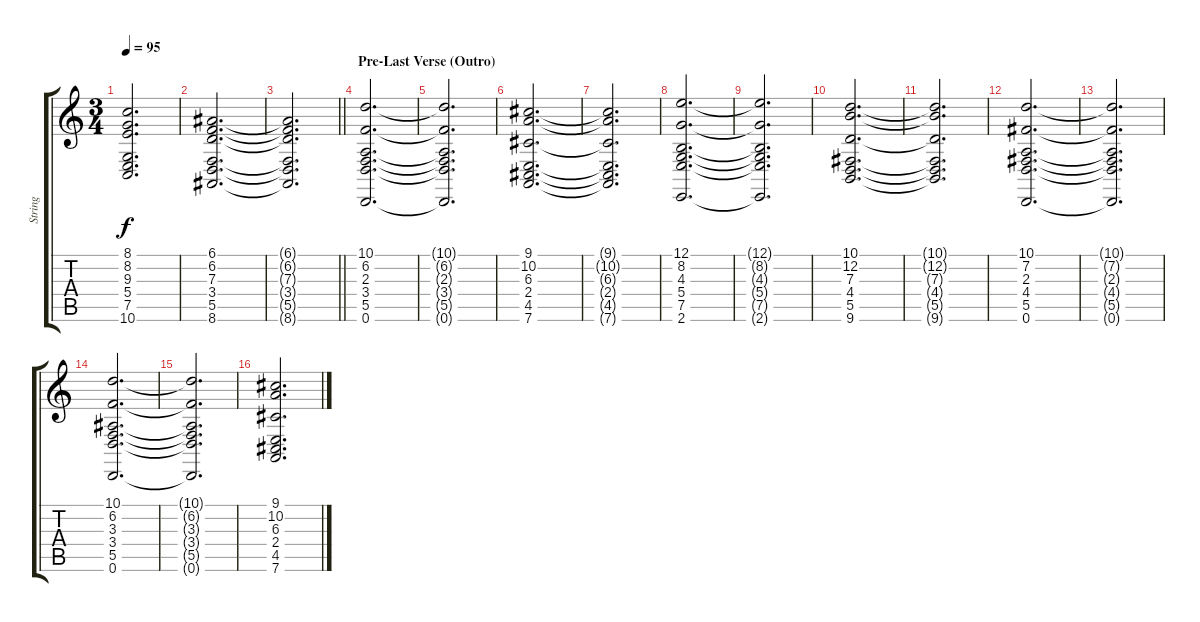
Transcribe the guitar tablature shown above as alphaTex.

\track ("String" "String") {instrument stringensemble1}
\staff {score tabs}
\tuning (E4 B3 G3 D3 A2 D2) {hide}
\ts (3 4)
\tempo 95
\clef g2
\ks c
(8.1{t} 8.2{t} 9.3{t} 5.4{t} 7.5{t} 10.6{t}).2{d dy f} |
(6.1 6.2 7.3 3.4 5.5 8.6).2{d} |
\barLineRight lightlight
(6.1{t} 6.2{t} 7.3{t} 3.4{t} 5.5{t} 8.6{t}).2{d} |
\section ("" "Pre-Last Verse (Outro)")
(10.1 6.2 2.3 3.4 5.5 0.6).2{d} |
(10.1{t} 6.2{t} 2.3{t} 3.4{t} 5.5{t} 0.6{t}).2{d} |
(9.1 10.2 6.3 2.4 4.5 7.6).2{d} |
(9.1{t} 10.2{t} 6.3{t} 2.4{t} 4.5{t} 7.6{t}).2{d} |
(12.1 8.2 4.3 5.4 7.5 2.6).2{d} |
(12.1{t} 8.2{t} 4.3{t} 5.4{t} 7.5{t} 2.6{t}).2{d} |
(10.1 12.2 7.3 4.4 5.5 9.6).2{d} |
(10.1{t} 12.2{t} 7.3{t} 4.4{t} 5.5{t} 9.6{t}).2{d} |
(10.1 7.2 2.3 4.4 5.5 0.6).2{d} |
(10.1{t} 7.2{t} 2.3{t} 4.4{t} 5.5{t} 0.6{t}).2{d} |
(10.1 6.2 3.3 3.4 5.5 0.6).2{d} |
(10.1{t} 6.2{t} 3.3{t} 3.4{t} 5.5{t} 0.6{t}).2{d} |
(9.1 10.2 6.3 2.4 4.5 7.6).2{d}
